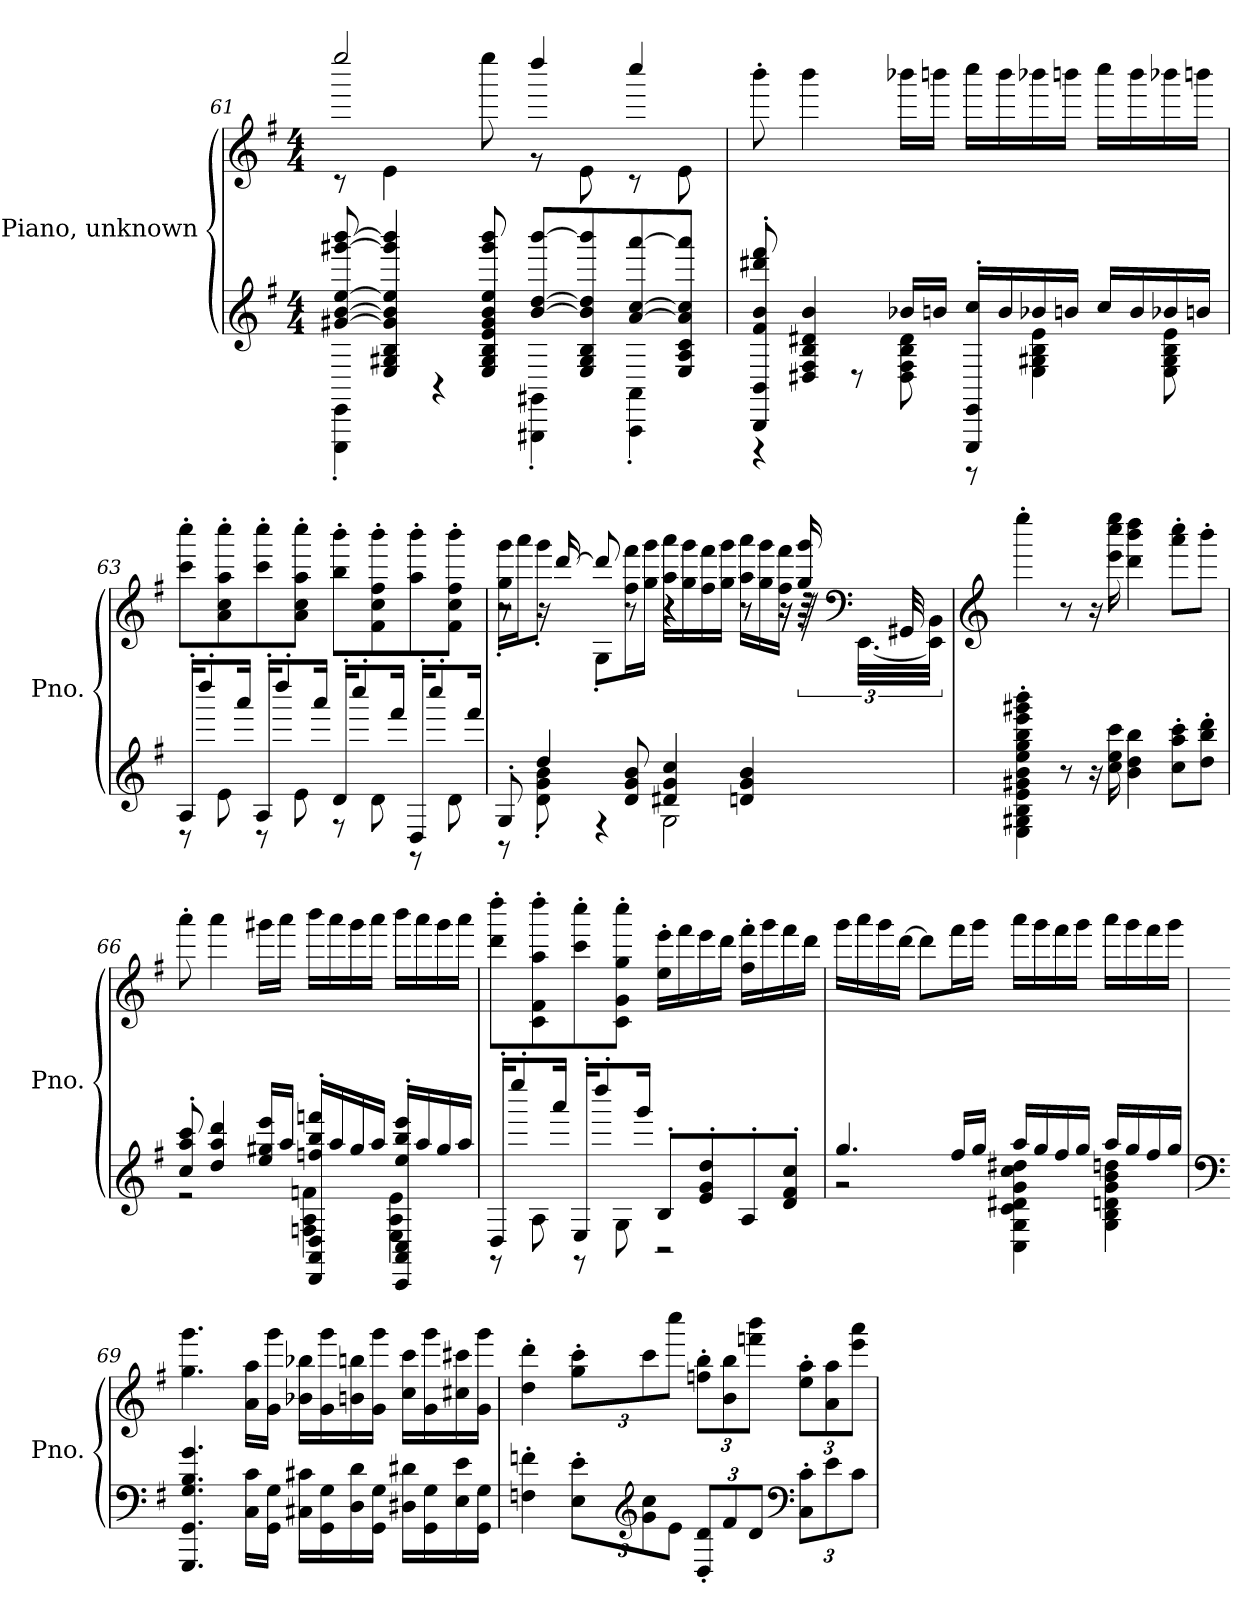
**kern	**kern
*part1	*part1
*staff2	*staff1
*I"Piano, unknown	*
*I'Pno.	*
*clefG2	*clefG2
*k[f#]	*k[f#]
*M4/4	*M4/4
=61	=61
*^	*^
[8g#X/ [8b/ [8ee/ [8ggg#X/ [8bbb/	4EEE\' 4EE\'	2eeee/	8r
4E/ 4G#X/ 4B/ 4g#/] 4b/] 4ee/] 4ggg#/] 4bbb/]	.	.	4e\
.	4r	.	.
8E/ 8G#/ 8B/ 8e/ 8g#/ 8b/ 8ee/ 8ggg#/ 8bbb/	.	.	8eeee\
[8b/ [8dd/ [8bbb/L	4GGG#X\' 4GG#X\'	4dddd/	8r
8E/ 8G#/ 8B/ 8b/] 8dd/] 8bbb/]	.	.	8e\
[8a/ [8cc/ [8aaa/	4AAA\' 4AA\'	4cccc/	8r
8E/ 8A/ 8c/ 8a/] 8cc/] 8aaa/]J	.	.	8e\
*	*	*v	*v
!!LO:LB:g=z
=62	=62	=62
8BBB/' 8BB/' 8f#/' 8b/' 8ddd#X/' 8fff#/'	4r	8bbb'\
4D#X/ 4F#/ 4B/ 4d#X/ 4b/	.	4bbb\
.	8r	.
16b-X/LL	8D#\ 8F#\ 8B\ 8d#\	16bbb-X\LL
16bn/JJ	.	16bbbn\JJ
16EEE/' 16EE/' 16cc/'LL	8r	16cccc\LL
16b/	.	16bbb\
16b-X/	4E\ 4G#X\ 4B\ 4e\	16bbb-X\
16bn/JJ	.	16bbbn\JJ
16cc/LL	.	16cccc\LL
16b/	.	16bbb\
16b-X/	8E\ 8G#\ 8B\ 8e\	16bbb-X\
16bn/JJ	.	16bbbn\JJ
=63	=63	=63
16A'/KL	8r	8ccc\' 8cccc\'L
8dddd'/	.	.
.	8e\	8a\' 8cc\' 8aa\' 8cccc\'
16aaa/Jk	.	.
16A'/KL	8r	8ccc\' 8cccc\'
8dddd'/	.	.
.	8e\	8a\' 8cc\' 8aa\' 8cccc\'J
16aaa/Jk	.	.
16d'/KL	8r	8bb\' 8bbb\'L
8cccc'/	.	.
.	8d\	8f#\' 8cc\' 8ff#\' 8bbb\'
16fff#/Jk	.	.
16D'/KL	8r	8aa\' 8bbb\'
8cccc'/	.	.
.	8d\	8f#\' 8cc\' 8ff#\' 8bbb\'J
16fff#/Jk	.	.
!!LO:LB:g=z
=64	=64	=64
*	*	*^
*	*	*	*^
8G'/	8r	2r	16gg\' 16ggg\'LL	8r
.	.	.	16aaa\J	.
4dd/	8d\' 8g\' 8b\'	.	8ggg'\J	16r
.	.	.	.	[16ddd/
.	4r	.	8G'\L	8ddd/]
8d/ 8g/ 8b/	.	.	16ff#\ 16fff#\L	8r
.	.	.	16gg\ 16ggg\JJ	.
4d#X/ 4g/ 4cc/	2G\	4r	16aa\ 16aaa\LL	4r
.	.	.	16gg\ 16ggg\	.
.	.	.	16ff#\ 16fff#\	.
.	.	.	16gg\ 16ggg\JJ	.
4dn/ 4g/ 4b/	.	8r	16aa\ 16aaa\LL	8r
.	.	.	16gg\ 16ggg\	.
.	.	16r	16ff#\ 16fff#\JJ	16r
.	.	16gg/ 16ggg/	96r	32r
*	*	*clefF4	*	*
.	.	.	[48.EE\LLL	.
.	.	.	.	32GG#X/
.	.	.	48EE\] 48BB\JJJ	.
*v	*v	*	*	*
*	*v	*v	*v
=65	=65
*	*clefG2
4E\' 4G#X\' 4B\' 4e\' 4g#X\' 4b\' 4ee\' 4gg\' 4bb\' 4eee\' 4ggg#X\' 4bbb\'	4eeee'\
8r	8r
16r	16r
16cc\ 16ee\ 16ccc\	16eee\ 16cccc\ 16eeee\
4b\ 4dd\ 4bb\	4ddd\ 4bbb\ 4dddd\
8cc\' 8aa\' 8ccc\'L	8aaa\' 8cccc\'L
8dd\' 8bb\' 8ddd\'J	8bbb'\J
!!LO:PB:g=z
=66	=66
*^	*
8cc/' 8aa/' 8ccc/'	2r	8aaa'\
4dd/ 4aa/ 4ddd/	.	4aaa\
16ee/ 16gg#X/ 16eee/LL	.	16ggg#X\LL
16aa/JJ	.	16aaa\JJ
16DD/' 16AA/' 16D/' 16ffn/' 16bb/' 16fffn/'LL	4Fn\ 4A\ 4fn\	16bbb\LL
16aa/	.	16aaa\
16gg#/	.	16ggg#\
16aa/JJ	.	16aaa\JJ
16CC/' 16AA/' 16C/' 16ee/' 16bb/' 16eee/'LL	4E\ 4A\ 4e\	16bbb\LL
16aa/	.	16aaa\
16gg#/	.	16ggg#\
16aa/JJ	.	16aaa\JJ
=67	=67	=67
16D'/KL	8r	8ddd\' 8dddd\'L
8eeee'/	.	.
.	8A\	8c\' 8f#\' 8aa\' 8dddd\'
16aaa/Jk	.	.
16E'/KL	8r	8ccc\' 8cccc\'
8dddd'/	.	.
.	8G\	8c\' 8g\' 8gg\' 8cccc\'J
16ggg/Jk	.	.
8B'/L	2r	16ee\' 16eee\'LL
.	.	16fff#\
8e/' 8g/' 8dd/'	.	16eee\
.	.	16ddd\JJ
8A'/	.	16ff#\' 16fff#\'LL
.	.	16ggg\
8d/' 8f#/' 8cc/'J	.	16fff#\
.	.	16ddd\JJ
!!LO:LB:g=z
=68	=68	=68
4.gg/	2r	16ggg\LL
.	.	16aaa\
.	.	16ggg\
.	.	[16ddd\JJ
.	.	8ddd\L]
16ff#/LL	.	16fff#\L
16gg/JJ	.	16ggg\JJ
16aa/LL	4C\ 4G\ 4c\ 4d#X\ 4g\ 4cc\ 4dd#X\	16aaa\LL
16gg/	.	16ggg\
16ff#/	.	16fff#\
16gg/JJ	.	16ggg\JJ
16aa/LL	4G\ 4B\ 4dn\ 4g\ 4b\ 4ddn\	16aaa\LL
16gg/	.	16ggg\
16ff#/	.	16fff#\
16gg/JJ	.	16ggg\JJ
*v	*v	*
=69	=69
*clefF4	*
4.GGG/ 4.GG/ 4.G/ 4.B/ 4.g/	4.gg\ 4.ggg\
16C\ 16c\LL	16a\ 16aa\LL
16GG\ 16G\JJ	16g\ 16ggg\JJ
16C#X\ 16c#X\LL	16b-X\ 16bb-X\LL
16GG\ 16G\	16g\ 16ggg\
16D\ 16d\	16bn\ 16bbn\
16GG\ 16G\JJ	16g\ 16ggg\JJ
16D#X\ 16d#X\LL	16cc\ 16ccc\LL
16GG\ 16G\	16g\ 16ggg\
16E\ 16e\	16cc#X\ 16ccc#X\
16GG\ 16G\JJ	16g\ 16ggg\JJ
!!LO:LB:g=z
=70	=70
4Fn\' 4fn\'	4dd\' 4ddd\'
*Xbrackettup	*Xbrackettup
12E\' 12e\'L	12gg\' 12ccc\'L
*clefG2	*
12g\ 12cc\	12ccc\
12e\J	12cccc\J
12D/' 12d/'L	12ffn\' 12bb\'L
12f/	12b\ 12bb\
12d/J	12fffn\ 12bbb\J
*clefF4	*
12C\' 12c\'L	12ee\' 12aa\'L
12e\	12a\ 12aa\
12c\J	12eee\ 12aaa\J
=	=
*-	*-
